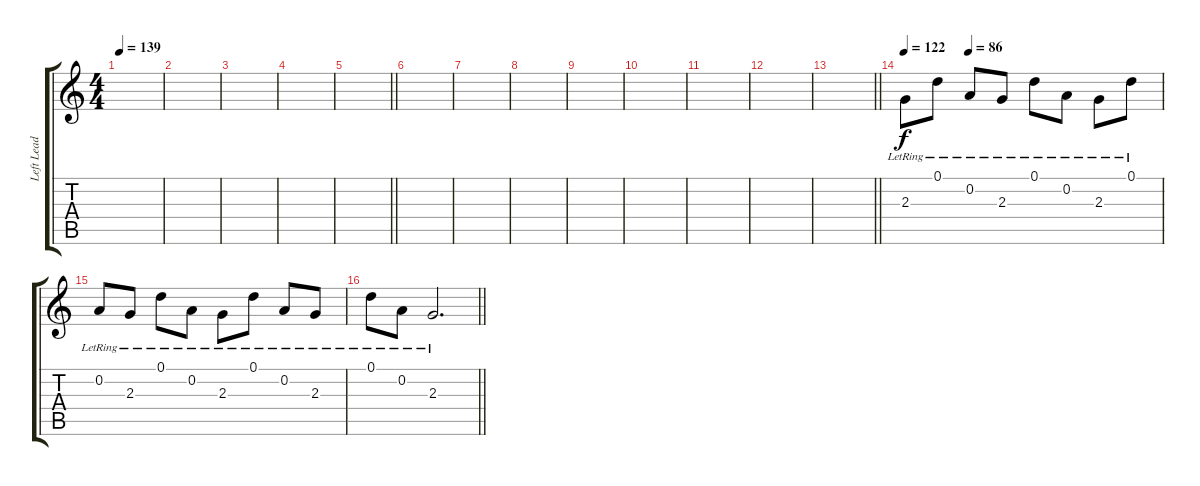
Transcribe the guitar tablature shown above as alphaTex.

\track ("Left Lead 2" "Left Lead ") {instrument acousticguitarsteel}
\staff {score tabs}
\tuning (D4 A3 F3 C3 G2 C2) {hide}
\ts (4 4)
\tempo 139
\clef g2
\ks c
|
|
|
|
\barLineRight lightlight
|
\section ("" "")
|
|
|
|
|
|
|
\barLineRight lightlight
|
\section ("" "")
\tempo 122
\tempo (86 0.25)
2.3{lr}.8 0.1{lr}.8 0.2{lr}.8 2.3{lr}.8 0.1{lr}.8 0.2{lr}.8 2.3{lr}.8 0.1{lr}.8 |
0.2{lr}.8 2.3{lr}.8 0.1{lr}.8 0.2{lr}.8 2.3{lr}.8 0.1{lr}.8 0.2{lr}.8 2.3{lr}.8 |
\barLineRight lightlight
0.1{lr}.8 0.2{lr}.8 2.3{lr}.2{d}
